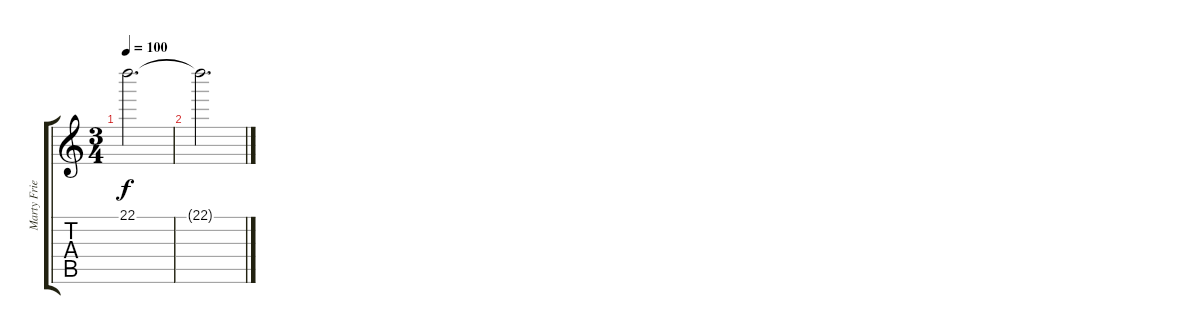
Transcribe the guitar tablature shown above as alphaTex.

\track ("Marty Friedman" "Marty Frie") {instrument overdrivenguitar}
\staff {score tabs}
\tuning (E4 B3 G3 D3 A2 E2) {hide}
\ts (3 4)
\tempo 100
\clef g2
\ks c
22.1{t}.2{d dy f} |
22.1{t}.2{d}
